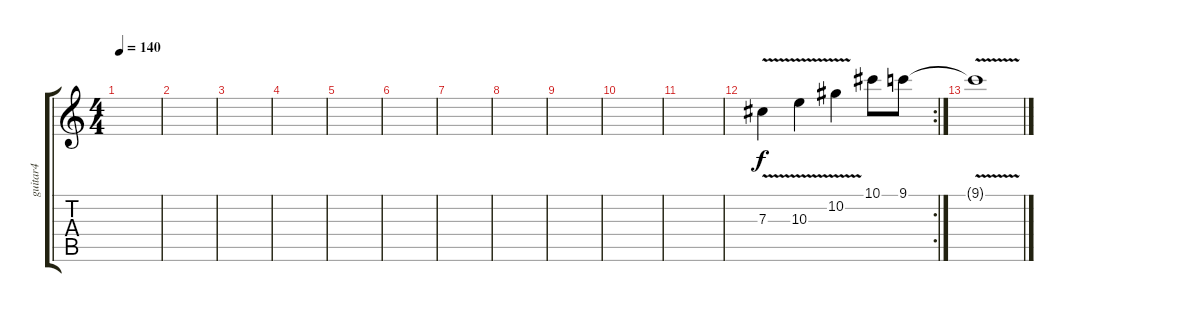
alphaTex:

\track ("guitar4" "guitar4") {instrument distortionguitar}
\staff {score tabs}
\tuning (Eb4 Bb3 Gb3 Db3 Ab2 Eb2) {hide}
\ts (4 4)
\tempo 140
\clef g2
\ks c
|
|
|
|
|
|
|
|
|
|
|
\rc 2
7.3{v}.4 10.3{v}.4 10.2{v}.4 10.1.8 9.1.8 |
9.1{v t}.1
